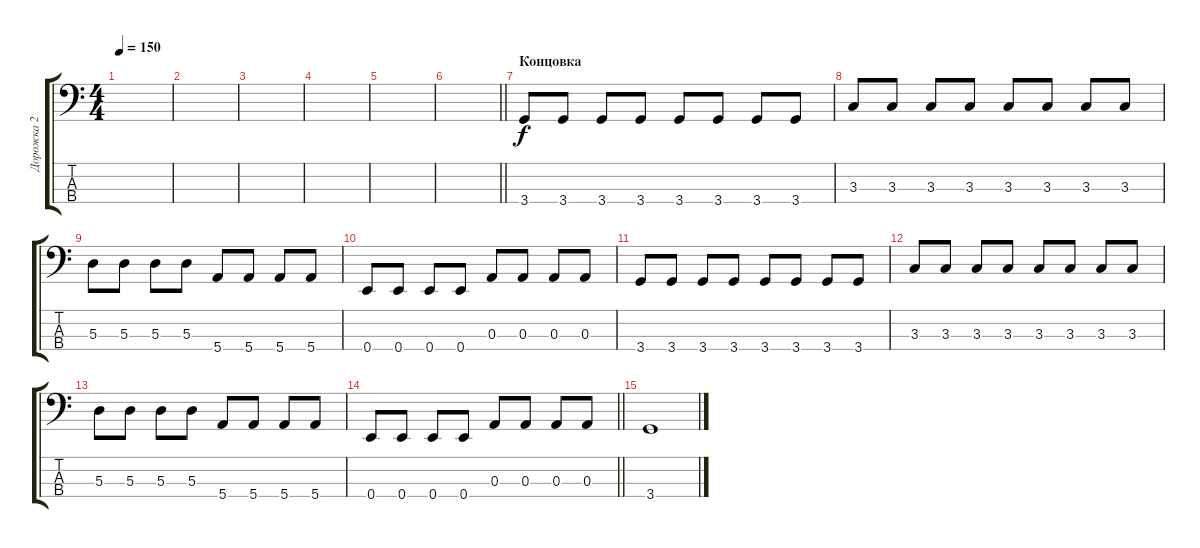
\track ("Дорожка 2" "Дорожка 2") {instrument electricbassfinger}
\staff {score tabs}
\tuning (G2 D2 A1 E1) {hide}
\ts (4 4)
\tempo 150
\clef f4
\ks c
|
|
|
|
|
\barLineRight lightlight
|
\section ("" "Концовка")
3.4.8 3.4.8 3.4.8 3.4.8 3.4.8 3.4.8 3.4.8 3.4.8 |
3.3.8 3.3.8 3.3.8 3.3.8 3.3.8 3.3.8 3.3.8 3.3.8 |
5.3.8 5.3.8 5.3.8 5.3.8 5.4.8 5.4.8 5.4.8 5.4.8 |
0.4.8 0.4.8 0.4.8 0.4.8 0.3.8 0.3.8 0.3.8 0.3.8 |
3.4.8 3.4.8 3.4.8 3.4.8 3.4.8 3.4.8 3.4.8 3.4.8 |
3.3.8 3.3.8 3.3.8 3.3.8 3.3.8 3.3.8 3.3.8 3.3.8 |
5.3.8 5.3.8 5.3.8 5.3.8 5.4.8 5.4.8 5.4.8 5.4.8 |
\barLineRight lightlight
0.4.8 0.4.8 0.4.8 0.4.8 0.3.8 0.3.8 0.3.8 0.3.8 |
3.4.1
